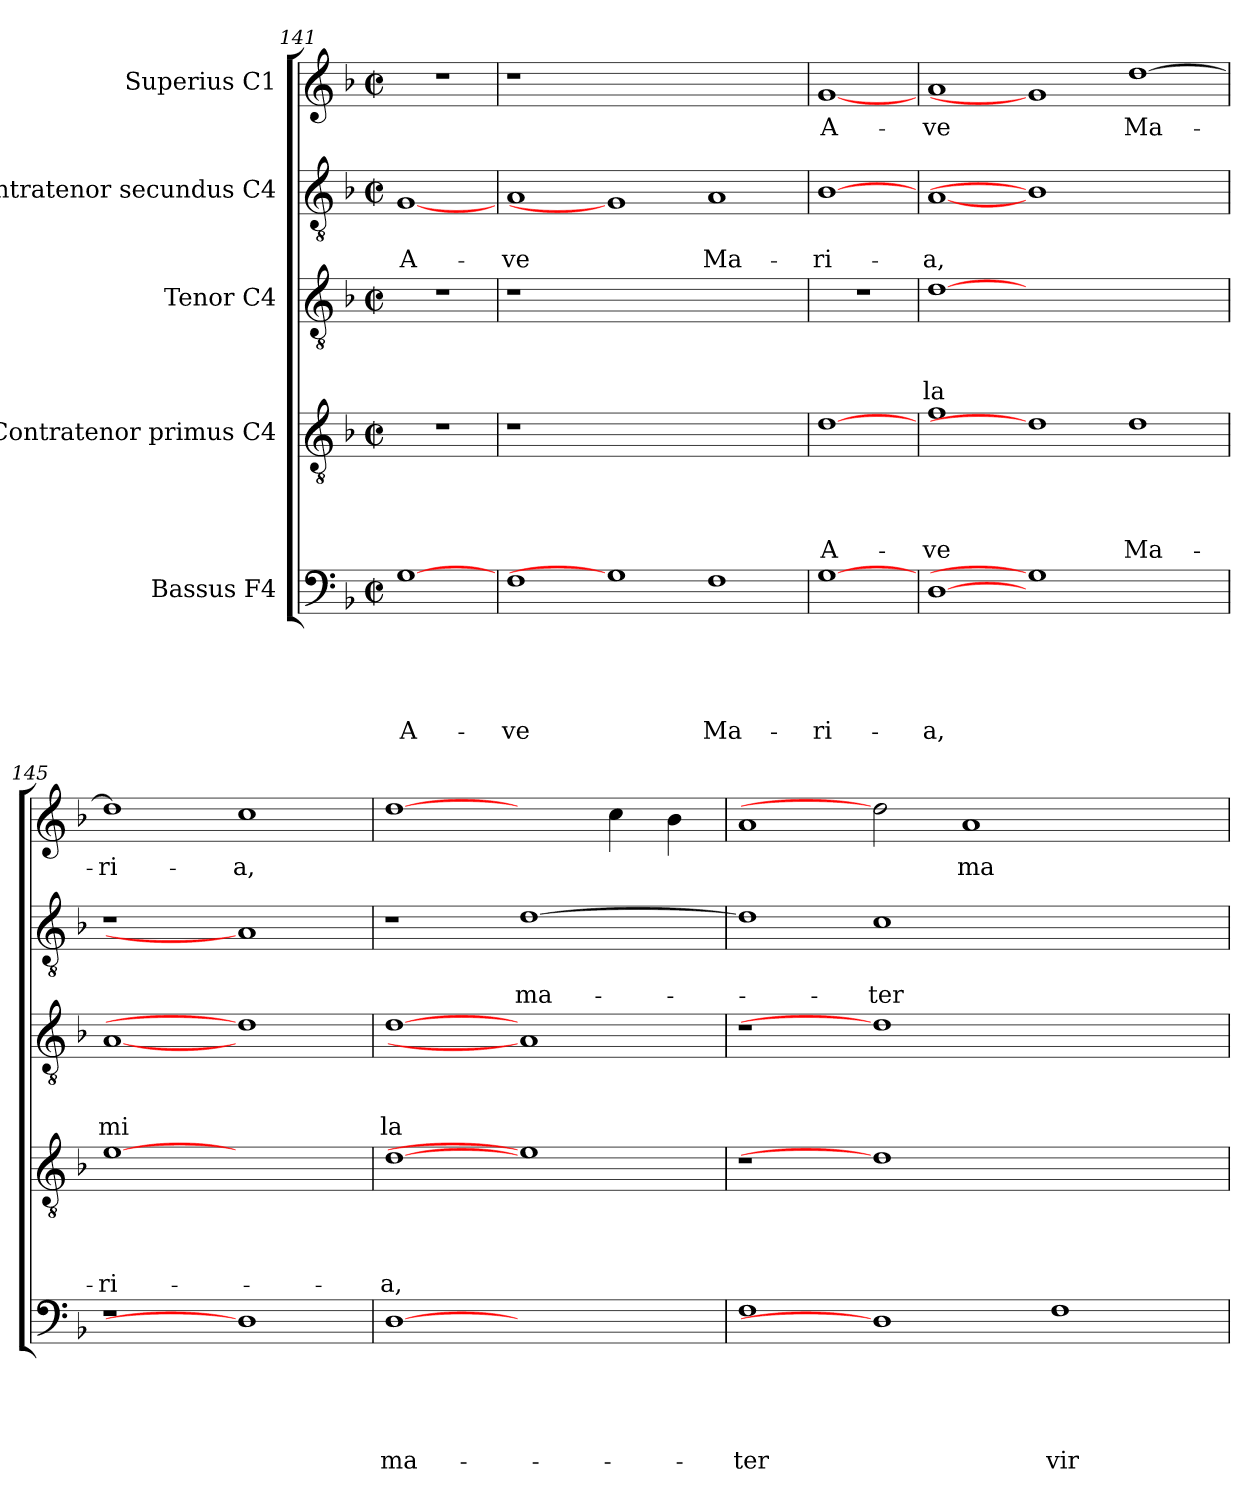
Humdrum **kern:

**kern	**text	**text	**text	**text	**text	**kern	**text	**text	**text	**text	**kern	**text	**text	**text	**kern	**text	**text	**kern	**text
*part5	*part5	*part5	*part5	*part5	*part5	*part4	*part4	*part4	*part4	*part4	*part3	*part3	*part3	*part3	*part2	*part2	*part2	*part1	*part1
*staff5	*staff5	*staff5	*staff5	*staff5	*staff5	*staff4	*staff4	*staff4	*staff4	*staff4	*staff3	*staff3	*staff3	*staff3	*staff2	*staff2	*staff2	*staff1	*staff1
*I"Bassus F4	*	*	*	*	*	*I"Contratenor primus C4	*	*	*	*	*I"Tenor C4	*	*	*	*I"Contratenor secundus C4	*	*	*I"Superius C1	*
!!LO:LB:g=z
*clefF4	*	*	*	*	*	*clefGv2	*	*	*	*	*clefGv2	*	*	*	*clefGv2	*	*	*clefG2	*
*k[b-]	*	*	*	*	*	*k[b-]	*	*	*	*	*k[b-]	*	*	*	*k[b-]	*	*	*k[b-]	*
*F:	*	*	*	*	*	*F:	*	*	*	*	*F:	*	*	*	*F:	*	*	*F:	*
*M2/2	*	*	*	*	*	*M2/2	*	*	*	*	*M2/2	*	*	*	*M2/2	*	*	*M2/2	*
*met(c|)	*	*	*	*	*	*met(c|)	*	*	*	*	*met(c|)	*	*	*	*met(c|)	*	*	*met(c|)	*
=141	=141	=141	=141	=141	=141	=141	=141	=141	=141	=141	=141	=141	=141	=141	=141	=141	=141	=141	=141
[1G	.	.	.	.	A-	1r	.	.	.	.	1r	.	.	.	[1G	.	A-	1r	.
=142	=142	=142	=142	=142	=142	=142	=142	=142	=142	=142	=142	=142	=142	=142	=142	=142	=142	=142	=142
1F	.	.	.	.	-ve	1r	.	.	.	.	1r	.	.	.	1A	.	-ve	1r	.
1G]	.	.	.	.	.	0ryy	.	.	.	.	0ryy	.	.	.	1G]	.	.	0ryy	.
1F	.	.	.	.	Ma-	.	.	.	.	.	.	.	.	.	1A	.	Ma-	.	.
=143	=143	=143	=143	=143	=143	=143	=143	=143	=143	=143	=143	=143	=143	=143	=143	=143	=143	=143	=143
[1G	.	.	.	.	-ri-	[1d	.	.	.	A-	1r	.	.	.	[1B-	.	-ri-	[1g	A-
=144	=144	=144	=144	=144	=144	=144	=144	=144	=144	=144	=144	=144	=144	=144	=144	=144	=144	=144	=144
[1D	.	.	.	.	-a,	1f	.	.	.	-ve	[1d	.	.	la	[1A	.	-a,	1a	-ve
1G]	.	.	.	.	.	1d]	.	.	.	.	0ryy	.	.	.	1B-]	.	.	1g]	.
1ryy	.	.	.	.	.	1d	.	.	.	Ma-	.	.	.	.	1ryy	.	.	[1dd	Ma-
=145	=145	=145	=145	=145	=145	=145	=145	=145	=145	=145	=145	=145	=145	=145	=145	=145	=145	=145	=145
1r	.	.	.	.	.	[1e	.	.	.	-ri-	[1A	.	.	mi	1r	.	.	1dd]	-ri-
1D]	.	.	.	.	.	1ryy	.	.	.	.	1d]	.	.	.	1A]	.	.	1cc	-a,
=146	=146	=146	=146	=146	=146	=146	=146	=146	=146	=146	=146	=146	=146	=146	=146	=146	=146	=146	=146
[1D	.	.	.	.	ma-	[1d	.	.	.	-a,	[1d	.	.	la	1r	.	.	[1dd	.
1ryy	.	.	.	.	.	1e]	.	.	.	.	1A]	.	.	.	[1d	.	ma-	2ryy	.
.	.	.	.	.	.	.	.	.	.	.	.	.	.	.	.	.	.	4cc\	.
.	.	.	.	.	.	.	.	.	.	.	.	.	.	.	.	.	.	4b-\	.
=147	=147	=147	=147	=147	=147	=147	=147	=147	=147	=147	=147	=147	=147	=147	=147	=147	=147	=147	=147
1F	.	.	.	.	-ter	1r	.	.	.	.	1r	.	.	.	1d]	.	.	1a	.
1D]	.	.	.	.	.	1d]	.	.	.	.	1d]	.	.	.	1c	.	-ter	2dd]	.
.	.	.	.	.	.	.	.	.	.	.	.	.	.	.	.	.	.	1a	ma-
1F	.	.	.	.	vir-	1ryy	.	.	.	.	1ryy	.	.	.	1ryy	.	.	.	.
.	.	.	.	.	.	.	.	.	.	.	.	.	.	.	.	.	.	2ryy	.
=	=	=	=	=	=	=	=	=	=	=	=	=	=	=	=	=	=	=	=
*-	*-	*-	*-	*-	*-	*-	*-	*-	*-	*-	*-	*-	*-	*-	*-	*-	*-	*-	*-
